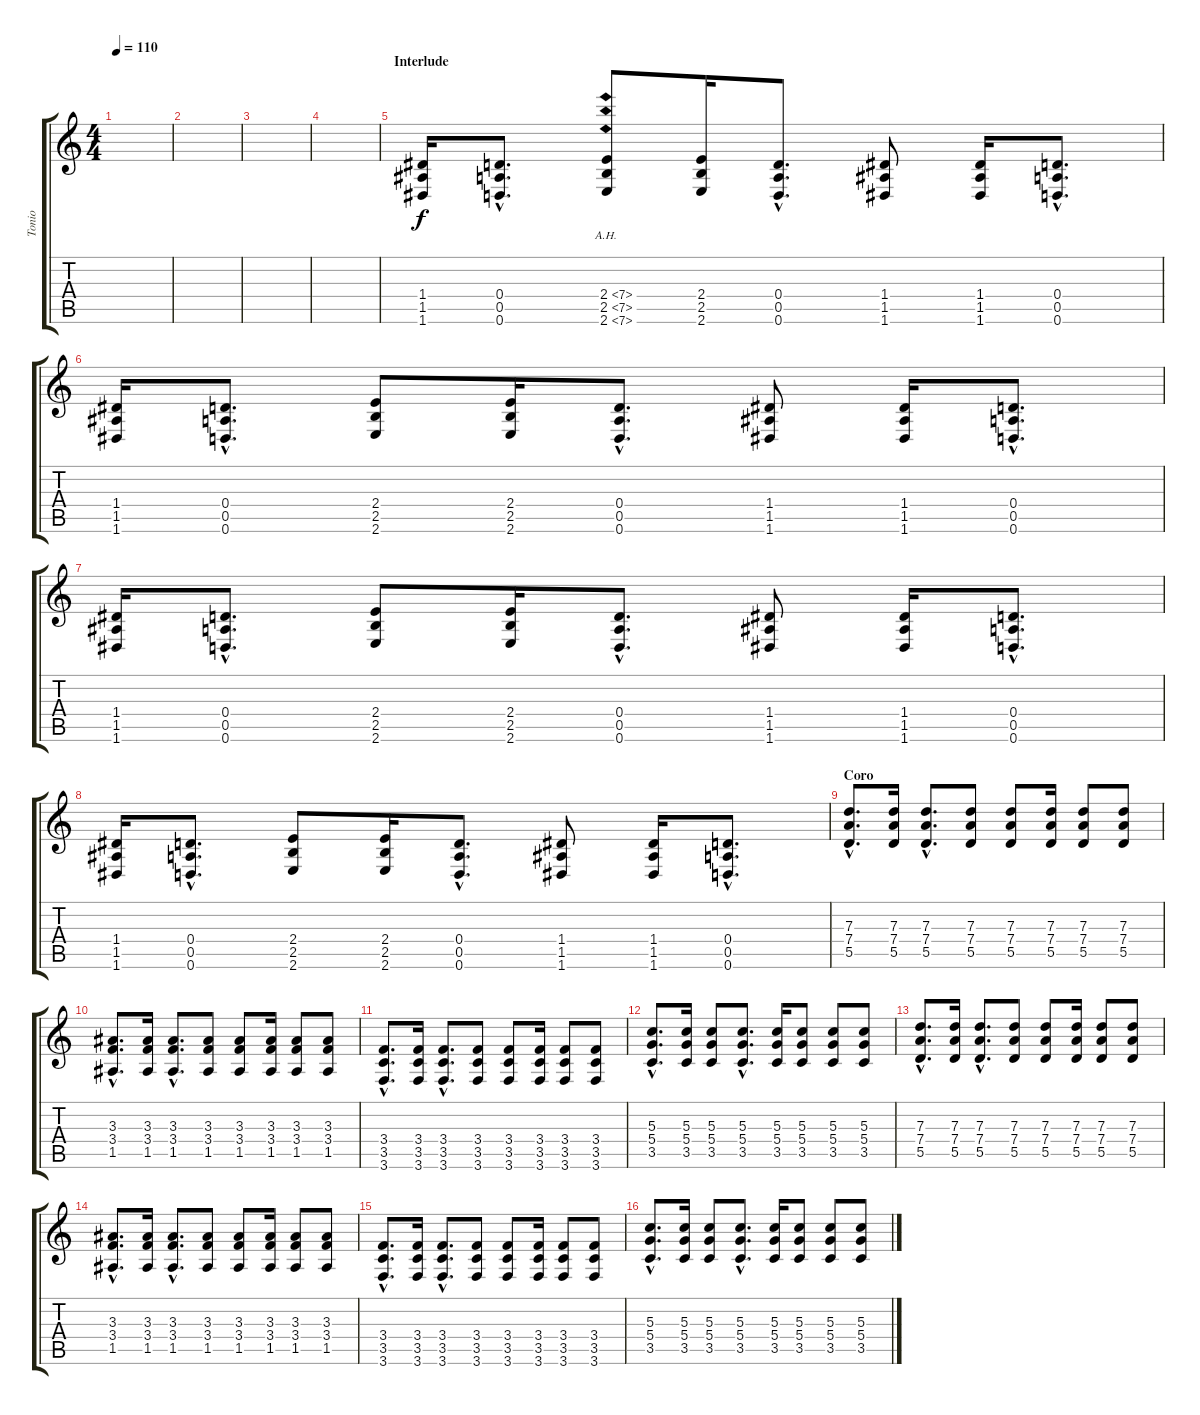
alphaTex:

\track ("Tonio" "Tonio") {instrument overdrivenguitar}
\staff {score tabs}
\tuning (E4 B3 G3 D3 A2 D2) {hide}
\ts (4 4)
\tempo 110
\clef g2
\ks c
|
|
|
|
\section ("" "Interlude")
(1.4 1.5 1.6).16 (0.4{hac} 0.5{hac} 0.6{hac}).8{d} (2.4{ah 5} 2.5{ah 5} 2.6{ah 5}).8 (2.4 2.5 2.6).16 (0.4{hac} 0.5{hac} 0.6{hac}).8{d} (1.4 1.5 1.6).8 (1.4 1.5 1.6).16 (0.4{hac} 0.5{hac} 0.6{hac}).8{d} |
(1.4 1.5 1.6).16 (0.4{hac} 0.5{hac} 0.6{hac}).8{d} (2.4 2.5 2.6).8 (2.4 2.5 2.6).16 (0.4{hac} 0.5{hac} 0.6{hac}).8{d} (1.4 1.5 1.6).8 (1.4 1.5 1.6).16 (0.4{hac} 0.5{hac} 0.6{hac}).8{d} |
(1.4 1.5 1.6).16 (0.4{hac} 0.5{hac} 0.6{hac}).8{d} (2.4 2.5 2.6).8 (2.4 2.5 2.6).16 (0.4{hac} 0.5{hac} 0.6{hac}).8{d} (1.4 1.5 1.6).8 (1.4 1.5 1.6).16 (0.4{hac} 0.5{hac} 0.6{hac}).8{d} |
(1.4 1.5 1.6).16 (0.4{hac} 0.5{hac} 0.6{hac}).8{d} (2.4 2.5 2.6).8 (2.4 2.5 2.6).16 (0.4{hac} 0.5{hac} 0.6{hac}).8{d} (1.4 1.5 1.6).8 (1.4 1.5 1.6).16 (0.4{hac} 0.5{hac} 0.6{hac}).8{d} |
\section ("" "Coro")
(7.3{hac} 7.4{hac} 5.5{hac}).8{d} (7.3 7.4 5.5).16 (7.3{hac} 7.4{hac} 5.5{hac}).8{d} (7.3 7.4 5.5).8 (7.3 7.4 5.5).8 (7.3 7.4 5.5).16 (7.3 7.4 5.5).8 (7.3 7.4 5.5).8 |
(3.3{hac} 3.4{hac} 1.5{hac}).8{d} (3.3 3.4 1.5).16 (3.3{hac} 3.4{hac} 1.5{hac}).8{d} (3.3 3.4 1.5).8 (3.3 3.4 1.5).8 (3.3 3.4 1.5).16 (3.3 3.4 1.5).8 (3.3 3.4 1.5).8 |
(3.4{hac} 3.5{hac} 3.6{hac}).8{d} (3.4 3.5 3.6).16 (3.4{hac} 3.5{hac} 3.6{hac}).8{d} (3.4 3.5 3.6).8 (3.4 3.5 3.6).8 (3.4 3.5 3.6).16 (3.4 3.5 3.6).8 (3.4 3.5 3.6).8 |
(5.3{hac} 5.4{hac} 3.5{hac}).8{d} (5.3 5.4 3.5).16 (5.3 5.4 3.5).8 (5.3{hac} 5.4{hac} 3.5{hac}).8{d} (5.3 5.4 3.5).16 (5.3 5.4 3.5).8 (5.3 5.4 3.5).8 (5.3 5.4 3.5).8 |
(7.3{hac} 7.4{hac} 5.5{hac}).8{d} (7.3 7.4 5.5).16 (7.3{hac} 7.4{hac} 5.5{hac}).8{d} (7.3 7.4 5.5).8 (7.3 7.4 5.5).8 (7.3 7.4 5.5).16 (7.3 7.4 5.5).8 (7.3 7.4 5.5).8 |
(3.3{hac} 3.4{hac} 1.5{hac}).8{d} (3.3 3.4 1.5).16 (3.3{hac} 3.4{hac} 1.5{hac}).8{d} (3.3 3.4 1.5).8 (3.3 3.4 1.5).8 (3.3 3.4 1.5).16 (3.3 3.4 1.5).8 (3.3 3.4 1.5).8 |
(3.4{hac} 3.5{hac} 3.6{hac}).8{d} (3.4 3.5 3.6).16 (3.4{hac} 3.5{hac} 3.6{hac}).8{d} (3.4 3.5 3.6).8 (3.4 3.5 3.6).8 (3.4 3.5 3.6).16 (3.4 3.5 3.6).8 (3.4 3.5 3.6).8 |
(5.3{hac} 5.4{hac} 3.5{hac}).8{d} (5.3 5.4 3.5).16 (5.3 5.4 3.5).8 (5.3{hac} 5.4{hac} 3.5{hac}).8{d} (5.3 5.4 3.5).16 (5.3 5.4 3.5).8 (5.3 5.4 3.5).8 (5.3 5.4 3.5).8
